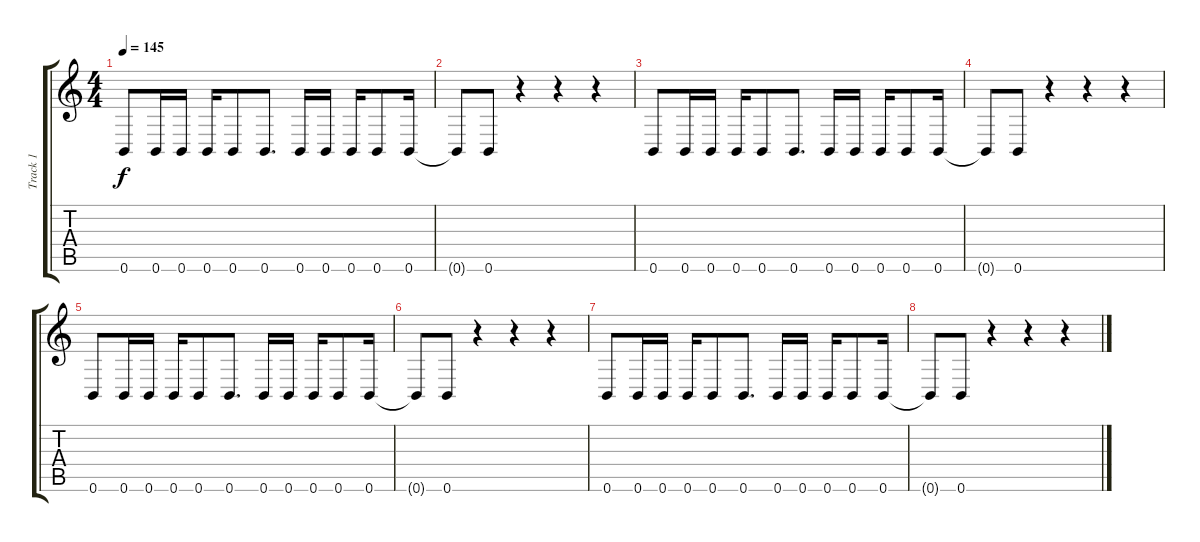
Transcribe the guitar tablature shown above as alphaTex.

\track ("Track 1" "Track 1") {instrument overdrivenguitar}
\staff {score tabs}
\tuning (Db4 Ab3 E3 B2 Gb2 B1) {hide}
\ts (4 4)
\tempo 145
\clef g2
\ks c
0.6.8{dy f} 0.6.16 0.6.16 0.6.16 0.6.8 0.6.8{d} 0.6.16 0.6.16 0.6.16 0.6.8 0.6.16 |
0.6{t}.8 0.6.8 r.4 r.4 r.4 |
0.6.8 0.6.16 0.6.16 0.6.16 0.6.8 0.6.8{d} 0.6.16 0.6.16 0.6.16 0.6.8 0.6.16 |
0.6{t}.8 0.6.8 r.4 r.4 r.4 |
0.6.8 0.6.16 0.6.16 0.6.16 0.6.8 0.6.8{d} 0.6.16 0.6.16 0.6.16 0.6.8 0.6.16 |
0.6{t}.8 0.6.8 r.4 r.4 r.4 |
0.6.8 0.6.16 0.6.16 0.6.16 0.6.8 0.6.8{d} 0.6.16 0.6.16 0.6.16 0.6.8 0.6.16 |
0.6{t}.8 0.6.8 r.4 r.4 r.4
